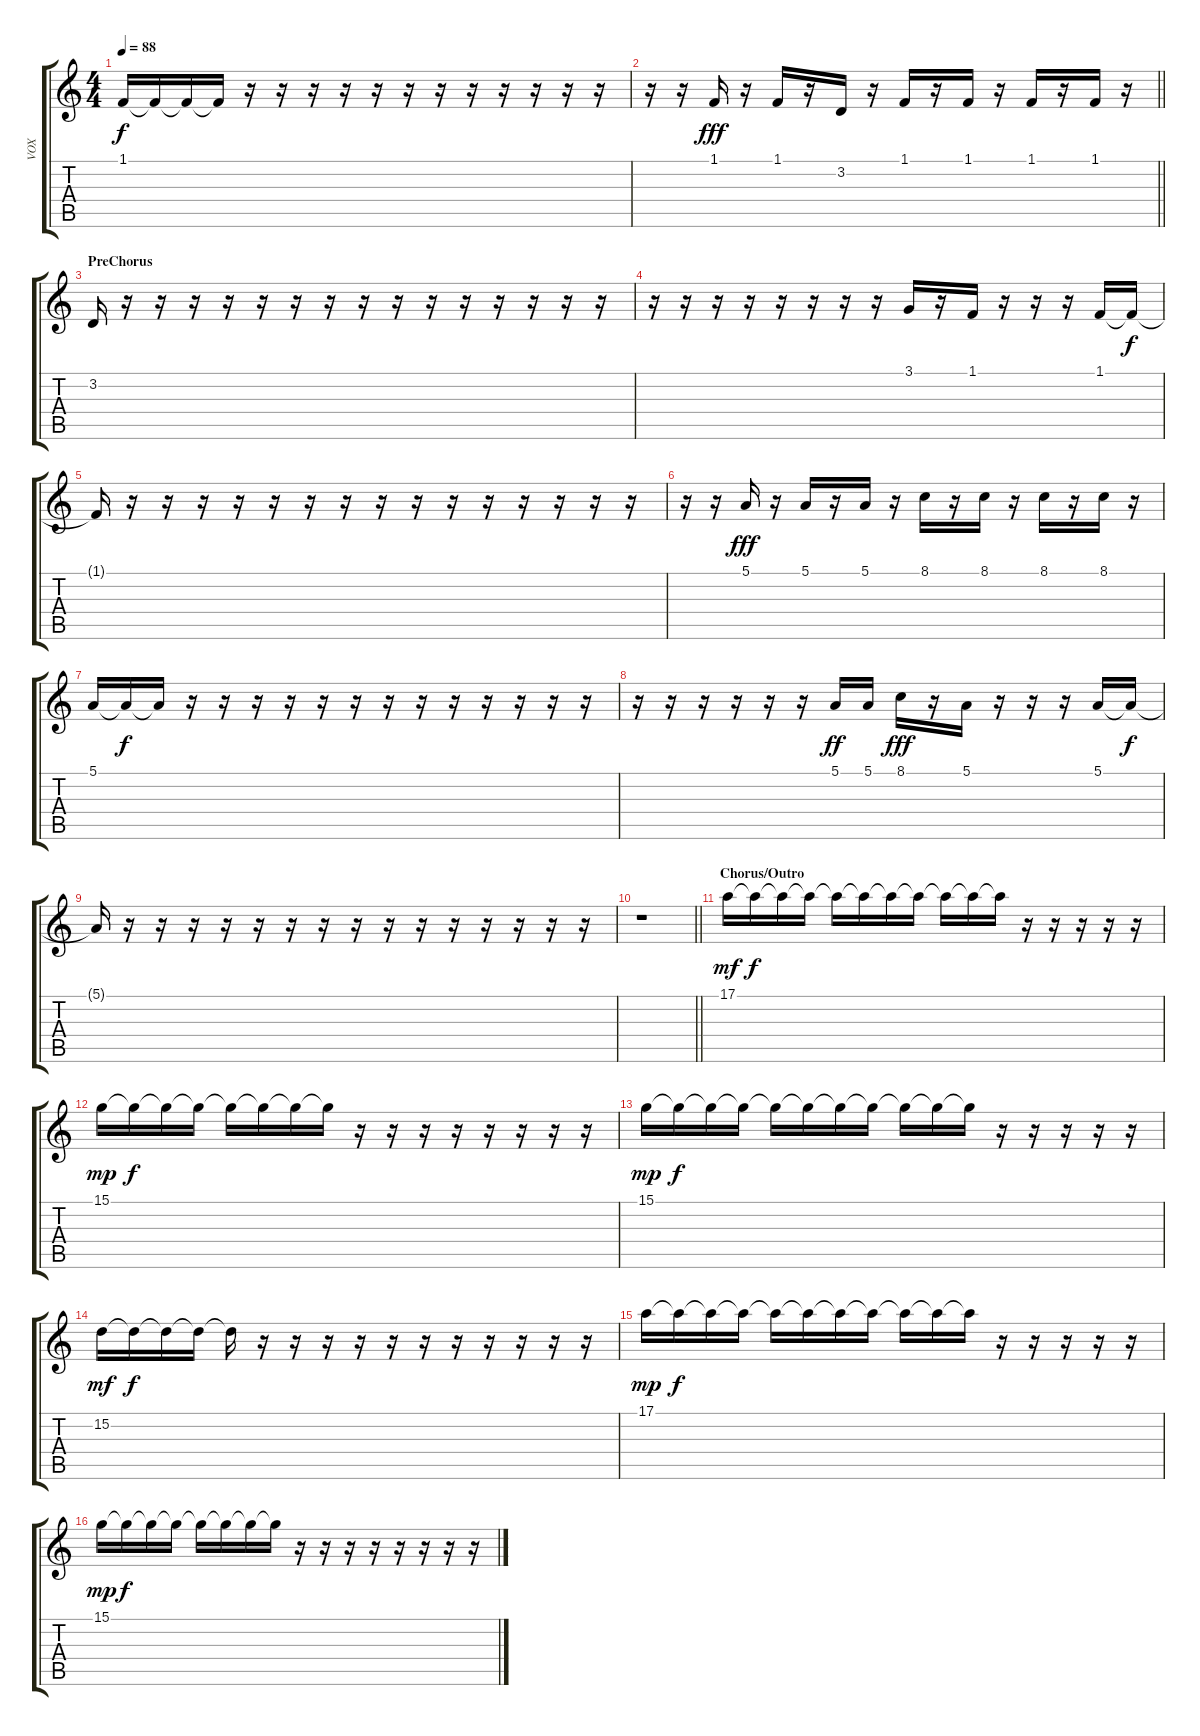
\track ("VOX" "VOX") {instrument englishhorn}
\staff {score tabs}
\tuning (E4 B3 G3 D3 A2 E2) {hide}
\ts (4 4)
\tempo 88
\clef g2
\ks c
1.1{t}.16{dy f} 1.1{t}.16 1.1{t}.16 1.1{t}.16 r.16 r.16 r.16 r.16 r.16 r.16 r.16 r.16 r.16 r.16 r.16 r.16 |
\barLineRight lightlight
r.16 r.16 1.1.16{dy fff} r.16 1.1.16 r.16 3.2.16 r.16 1.1.16 r.16 1.1.16 r.16 1.1.16 r.16 1.1.16 r.16 |
\section ("" "PreChorus")
3.2.16 r.16 r.16 r.16 r.16 r.16 r.16 r.16 r.16 r.16 r.16 r.16 r.16 r.16 r.16 r.16 |
r.16 r.16 r.16 r.16 r.16 r.16 r.16 r.16 3.1.16 r.16 1.1.16 r.16 r.16 r.16 1.1.16 1.1{t}.16{dy f} |
1.1{t}.16 r.16 r.16 r.16 r.16 r.16 r.16 r.16 r.16 r.16 r.16 r.16 r.16 r.16 r.16 r.16 |
r.16 r.16 5.1.16{dy fff} r.16 5.1.16 r.16 5.1.16 r.16 8.1.16 r.16 8.1.16 r.16 8.1.16 r.16 8.1.16 r.16 |
5.1.16 5.1{t}.16{dy f} 5.1{t}.16 r.16 r.16 r.16 r.16 r.16 r.16 r.16 r.16 r.16 r.16 r.16 r.16 r.16 |
r.16 r.16 r.16 r.16 r.16 r.16 5.1.16{dy ff} 5.1.16 8.1.16{dy fff} r.16 5.1.16 r.16 r.16 r.16 5.1.16 5.1{t}.16{dy f} |
5.1{t}.16 r.16 r.16 r.16 r.16 r.16 r.16 r.16 r.16 r.16 r.16 r.16 r.16 r.16 r.16 r.16 |
\barLineRight lightlight
r.1 |
\section ("" "Chorus/Outro")
17.1.16{dy mf} 17.1{t}.16{dy f} 17.1{t}.16 17.1{t}.16 17.1{t}.16 17.1{t}.16 17.1{t}.16 17.1{t}.16 17.1{t}.16 17.1{t}.16 17.1{t}.16 r.16 r.16 r.16 r.16 r.16 |
15.1.16{dy mp} 15.1{t}.16{dy f} 15.1{t}.16 15.1{t}.16 15.1{t}.16 15.1{t}.16 15.1{t}.16 15.1{t}.16 r.16 r.16 r.16 r.16 r.16 r.16 r.16 r.16 |
15.1.16{dy mp} 15.1{t}.16{dy f} 15.1{t}.16 15.1{t}.16 15.1{t}.16 15.1{t}.16 15.1{t}.16 15.1{t}.16 15.1{t}.16 15.1{t}.16 15.1{t}.16 r.16 r.16 r.16 r.16 r.16 |
15.2.16{dy mf} 15.2{t}.16{dy f} 15.2{t}.16 15.2{t}.16 15.2{t}.16 r.16 r.16 r.16 r.16 r.16 r.16 r.16 r.16 r.16 r.16 r.16 |
17.1.16{dy mp} 17.1{t}.16{dy f} 17.1{t}.16 17.1{t}.16 17.1{t}.16 17.1{t}.16 17.1{t}.16 17.1{t}.16 17.1{t}.16 17.1{t}.16 17.1{t}.16 r.16 r.16 r.16 r.16 r.16 |
15.1.16{dy mp} 15.1{t}.16{dy f} 15.1{t}.16 15.1{t}.16 15.1{t}.16 15.1{t}.16 15.1{t}.16 15.1{t}.16 r.16 r.16 r.16 r.16 r.16 r.16 r.16 r.16
